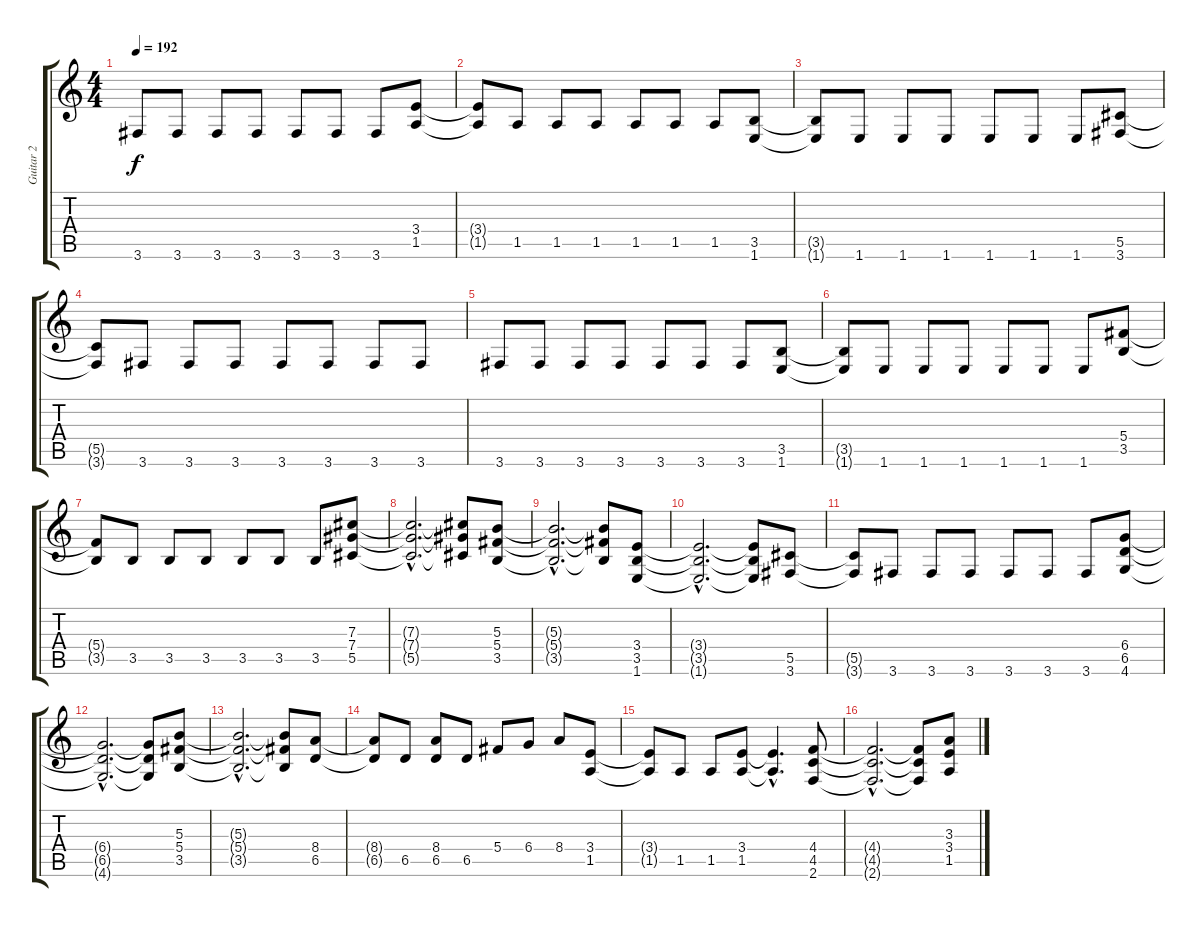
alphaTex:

\track ("Guitar 2" "Guitar 2") {instrument distortionguitar}
\staff {score tabs}
\tuning (Eb4 Bb3 Gb3 Db3 Ab2 Eb2) {hide}
\ts (4 4)
\tempo 192
\clef g2
\ks c
3.6.8{dy f} 3.6.8 3.6.8 3.6.8 3.6.8 3.6.8 3.6.8 (3.4 1.5).8 |
(3.4{t} 1.5{t}).8 1.5.8 1.5.8 1.5.8 1.5.8 1.5.8 1.5.8 (3.5 1.6).8 |
(3.5{t} 1.6{t}).8 1.6.8 1.6.8 1.6.8 1.6.8 1.6.8 1.6.8 (5.5 3.6).8 |
(5.5{t} 3.6{t}).8 3.6.8 3.6.8 3.6.8 3.6.8 3.6.8 3.6.8 3.6.8 |
3.6.8 3.6.8 3.6.8 3.6.8 3.6.8 3.6.8 3.6.8 (3.5 1.6).8 |
(3.5{t} 1.6{t}).8 1.6.8 1.6.8 1.6.8 1.6.8 1.6.8 1.6.8 (5.4 3.5).8 |
(5.4{t} 3.5{t}).8 3.5.8 3.5.8 3.5.8 3.5.8 3.5.8 3.5.8 (7.3 7.4 5.5).8 |
(7.3{hac t} 7.4{hac t} 5.5{hac t}).2{d} (7.3{t} 7.4{t} 5.5{t}).8 (5.3 5.4 3.5).8 |
(5.3{hac t} 5.4{hac t} 3.5{hac t}).2{d} (5.3{t} 5.4{t} 3.5{t}).8 (3.4 3.5 1.6).8 |
(3.4{hac t} 3.5{hac t} 1.6{hac t}).2{d} (3.4{t} 3.5{t} 1.6{t}).8 (5.5 3.6).8 |
(5.5{t} 3.6{t}).8 3.6.8 3.6.8 3.6.8 3.6.8 3.6.8 3.6.8 (6.4 6.5 4.6).8 |
(6.4{hac t} 6.5{hac t} 4.6{hac t}).2{d} (6.4{t} 6.5{t} 4.6{t}).8 (5.3 5.4 3.5).8 |
(5.3{hac t} 5.4{hac t} 3.5{hac t}).2{d} (5.3{t} 5.4{t} 3.5{t}).8 (8.4 6.5).8 |
(8.4{t} 6.5{t}).8 6.5.8 (8.4 6.5).8 6.5.8 5.4.8 6.4.8 8.4.8 (3.4 1.5).8 |
(3.4{t} 1.5{t}).8 1.5.8 1.5.8 (3.4 1.5).8 (3.4{hac t} 1.5{hac t}).4{d} (4.4 4.5 2.6).8 |
(4.4{hac t} 4.5{hac t} 2.6{hac t}).2{d} (4.4{t} 4.5{t} 2.6{t}).8 (3.3 3.4 1.5).8
